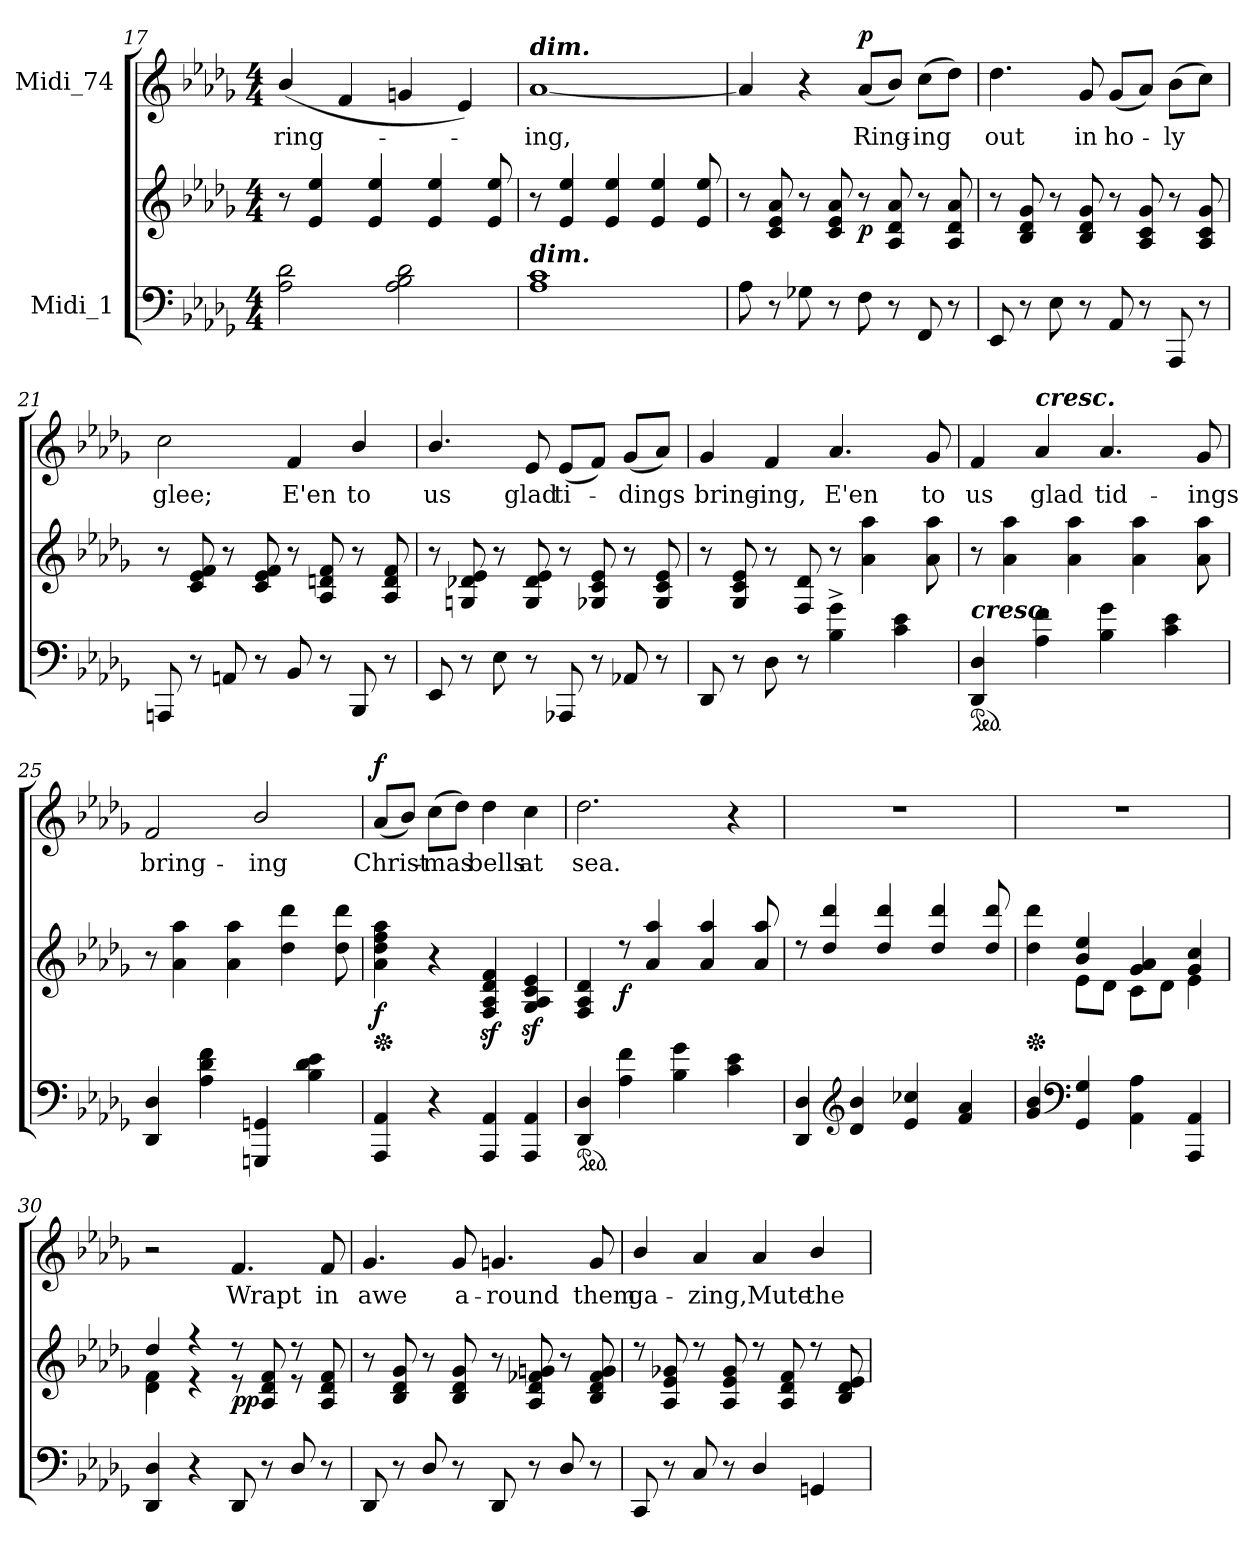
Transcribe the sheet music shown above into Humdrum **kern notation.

**kern	**kern	**dynam	**kern	**text	**dynam
*part2	*part2	*part2	*part1	*part1	*part1
*staff3	*staff2	*staff2/3	*staff1	*staff1	*staff1
*I"Midi_1	*	*	*I"Midi_74	*	*
*clefF4	*clefG2	*	*clefG2	*	*
*k[b-e-a-d-g-]	*k[b-e-a-d-g-]	*	*k[b-e-a-d-g-]	*	*
*D-:	*D-:	*	*D-:	*	*
*M4/4	*M4/4	*	*M4/4	*	*
=17	=17	=17	=17	=17	=17
!	!	!	!	!LO:LY:b	!
2A- 2d-	8r	.	(<4b-/	ring-	.
.	4e- 4ee-	.	.	.	.
.	.	.	4f	.	.
.	4e- 4ee-	.	.	.	.
2A- 2B- 2d-	.	.	4gn	.	.
.	4e- 4ee-	.	.	.	.
.	.	.	4e-)	.	.
.	8e- 8ee-	.	.	.	.
=18	=18	=18	=18	=18	=18
!	!	!	!LO:TX:a:Bi:t=dim.	!	!
!LO:TX:a:Bi:t=dim.	!	!	!	!	!
!	!	!	!	!LO:LY:b	!
1A- 1c	8r	.	[1a-	ing,	.
.	4e- 4ee-	.	.	.	.
.	4e- 4ee-	.	.	.	.
.	4e- 4ee-	.	.	.	.
.	8e- 8ee-	.	.	.	.
=19	=19	=19	=19	=19	=19
8A-	8r	.	4a-]	.	.
8r	8c 8e- 8a-	.	.	.	.
8G-X	8r	.	4r	.	.
8r	8c 8e- 8a-	.	.	.	.
!	!	!LO:DY:b	!	!LO:LY:b	!LO:DY:b
8F	8r	p	(<8a-L	Ring-	p
8r	8A- 8d- 8a-	.	8b-J)	.	.
!	!	!	!	!LO:LY:b	!
8FF	8r	.	(>8ccL	ing	.
8r	8A- 8d- 8a-	.	8dd-J)	.	.
=20	=20	=20	=20	=20	=20
!	!	!	!	!LO:LY:b	!
8EE-	8r	.	4.dd-	out	.
8r	8B- 8d- 8g-	.	.	.	.
8E-	8r	.	.	.	.
!	!	!	!	!LO:LY:b	!
8r	8B- 8d- 8g-	.	8g-	in	.
!	!	!	!	!LO:LY:b	!
8AA-	8r	.	(<8g-L	ho-	.
8r	8A- 8c 8g-	.	8a-J)	.	.
!	!	!	!	!LO:LY:b	!
8AAA-	8r	.	(>8b-L	ly	.
8r	8A- 8c 8g-	.	8ccJ)	.	.
=21	=21	=21	=21	=21	=21
!	!	!	!	!LO:LY:b	!
8AAAn	8r	.	2cc	glee;	.
8r	8c 8e- 8f	.	.	.	.
8AAn	8r	.	.	.	.
8r	8c 8e- 8f	.	.	.	.
!	!	!	!	!LO:LY:b	!
8BB-	8r	.	4f	E'en	.
8r	8A- 8dn 8f	.	.	.	.
!	!	!	!	!LO:LY:b	!
8BBB-	8r	.	4b-/	to	.
8r	8A- 8d 8f	.	.	.	.
!!LO:LB:g=z
=22	=22	=22	=22	=22	=22
!	!	!	!	!LO:LY:b	!
8EE-	8r	.	4.b-/	us	.
8r	8Gn 8d-X 8e-	.	.	.	.
8E-	8r	.	.	.	.
!	!	!	!	!LO:LY:b	!
8r	8G 8d- 8e-	.	8e-	glad	.
!	!	!	!	!LO:LY:b	!
8AAA-X	8r	.	(<8e-L	ti-	.
8r	8G-X 8c 8e-	.	8fJ)	.	.
!	!	!	!	!LO:LY:b	!
8AA-X	8r	.	(<8g-L	dings	.
8r	8G- 8c 8e-	.	8a-J)	.	.
=23	=23	=23	=23	=23	=23
!	!	!	!	!LO:LY:b	!
8DD-	8r	.	4g-	bring-	.
8r	8G- 8c 8e-	.	.	.	.
!	!	!	!	!LO:LY:b	!
8D-	8r	.	4f	-ing,	.
8r	8F 8d-	.	.	.	.
!	!	!	!	!LO:LY:b	!
4B-^ 4g-^	8r	.	4.a-	E'en	.
.	4a- 4aa-	.	.	.	.
4c 4e-	.	.	.	.	.
!	!	!	!	!LO:LY:b	!
.	8a- 8aa-	.	8g-	to	.
=24	=24	=24	=24	=24	=24
*ped	*	*	*	*	*
!LO:TX:a:Bi:t=cresc.	!	!	!	!	!
!	!	!	!	!LO:LY:b	!
4DD- 4D-	8r	.	4f	us	.
.	4a- 4aa-	.	.	.	.
!	!	!	!LO:TX:a:Bi:t=cresc.	!	!
!	!	!	!	!LO:LY:b	!
4A- 4f	.	.	4a-	glad	.
.	4a- 4aa-	.	.	.	.
!	!	!	!	!LO:LY:b	!
4B- 4g-	.	.	4.a-	tid-	.
.	4a- 4aa-	.	.	.	.
4c 4e-	.	.	.	.	.
!	!	!	!	!LO:LY:b	!
.	8a- 8aa-	.	8g-	-ings	.
=25	=25	=25	=25	=25	=25
!	!	!	!	!LO:LY:b	!
4DD- 4D-	8r	.	2f	bring-	.
.	4a- 4aa-	.	.	.	.
4A- 4d- 4f	.	.	.	.	.
.	4a- 4aa-	.	.	.	.
!	!	!	!	!LO:LY:b	!
4GGGn 4GGn	.	.	2b-/	-ing	.
.	4dd- 4ddd-	.	.	.	.
4B- 4d- 4e-	.	.	.	.	.
.	8dd- 8ddd-	.	.	.	.
=26	=26	=26	=26	=26	=26
*	*Xped	*	*	*	*
!	!	!LO:DY:b	!	!LO:LY:b	!LO:DY:b
4AAA- 4AA-	4a- 4dd- 4ff 4aa-	f	(<8a-L	Christ-	f
.	.	.	8b-J)	.	.
!	!	!	!	!LO:LY:b	!
4r	4r	.	(>8ccL	mas	.
.	.	.	8dd-J)	.	.
!	!	!	!	!LO:LY:b	!
4AAA- 4AA-	4Fz> 4A-z> 4d-z> 4fz>	.	4dd-	bells	.
!	!	!	!	!LO:LY:b	!
4AAA- 4AA-	4G-z> 4A-z> 4cz> 4e-z>	.	4cc	at	.
!!LO:LB:g=z
=27	=27	=27	=27	=27	=27
*ped	*	*	*	*	*
*	*^	*	*	*	*
!	!	!	!	!	!LO:LY:b	!
4DD- 4D-	4F 4A- 4d-	1ryy	.	2.dd-	sea.	.
!	!	!	!LO:DY:b	!	!	!
4A-\ 4f\	8r	.	f	.	.	.
.	4a- 4aa-	.	.	.	.	.
4B-\ 4g-\	.	.	.	.	.	.
.	4a- 4aa-	.	.	.	.	.
4c\ 4e-\	.	.	.	4r	.	.
.	8a- 8aa-	.	.	.	.	.
=28	=28	=28	=28	=28	=28	=28
4DD- 4D-	8r	1ryy	.	1r	.	.
.	4dd- 4ddd-	.	.	.	.	.
*clefG2	*	*	*	*	*	*
4d- 4b-	.	.	.	.	.	.
.	4dd- 4ddd-	.	.	.	.	.
4e- 4cc-X	.	.	.	.	.	.
.	4dd- 4ddd-	.	.	.	.	.
4f 4a-	.	.	.	.	.	.
.	8dd- 8ddd-	.	.	.	.	.
=29	=29	=29	=29	=29	=29	=29
*	*Xped	*	*	*	*	*
4g- 4b-	4dd-\ 4ddd-\	4ryy	.	1r	.	.
*clefF4	*	*	*	*	*	*
4GG- 4G-	4b-/ 4ee-/	8e-\L	.	.	.	.
.	.	8d-\J	.	.	.	.
4AA- 4A-	4g- 4a-	8c\L	.	.	.	.
.	.	8d-\J	.	.	.	.
4AAA- 4AA-	4g- 4cc	4e-\	.	.	.	.
=30	=30	=30	=30	=30	=30	=30
4DD- 4D-	4dd-/	4d-\ 4f\	.	2r	.	.
4r	4r	4r	.	.	.	.
!	!	!	!LO:DY:b	!	!LO:LY:b	!
!	!	!	!LO:DY:n=1:b	!	!	!
8DD-	8r	8r	p p	4.f	Wrapt	.
8r	8A- 8d- 8f	8ryy	.	.	.	.
8D-/	8r	8r	.	.	.	.
!	!	!	!	!	!LO:LY:b	!
8r	8A- 8d- 8f	8ryy	.	8f	in	.
=31	=31	=31	=31	=31	=31	=31
!	!	!	!	!	!LO:LY:b	!
8DD-	8r	2ryy	.	4.g-	awe	.
8r	8B- 8d- 8g-	.	.	.	.	.
8D-/	8r	.	.	.	.	.
!	!	!	!	!	!LO:LY:b	!
8r	8B- 8d- 8g-	.	.	8g-	a-	.
!	!	!	!	!	!LO:LY:b	!
8DD-	8r	2ryy	.	4.gn	-round	.
8r	8A- 8d- 8f-X 8gn	.	.	.	.	.
8D-/	8r	.	.	.	.	.
!	!	!	!	!	!LO:LY:b	!
8r	8B- 8d- 8f- 8g	.	.	8g	them	.
=32	=32	=32	=32	=32	=32	=32
!	!	!	!	!	!LO:LY:b	!
8CC	8r	1ryy	.	4b-/	ga-	.
8r	8A- 8e- 8g-X	.	.	.	.	.
!	!	!	!	!	!LO:LY:b	!
8C	8r	.	.	4a-	-zing,	.
8r	8A- 8e- 8g-	.	.	.	.	.
!	!	!	!	!	!LO:LY:b	!
4D-/	8r	.	.	4a-	Mute	.
.	8A- 8d- 8f	.	.	.	.	.
!	!	!	!	!	!LO:LY:b	!
4GGn	8r	.	.	4b-/	the	.
.	8B- 8d- 8e-	.	.	.	.	.
*	*v	*v	*	*	*	*
=	=	=	=	=	=
*-	*-	*-	*-	*-	*-
